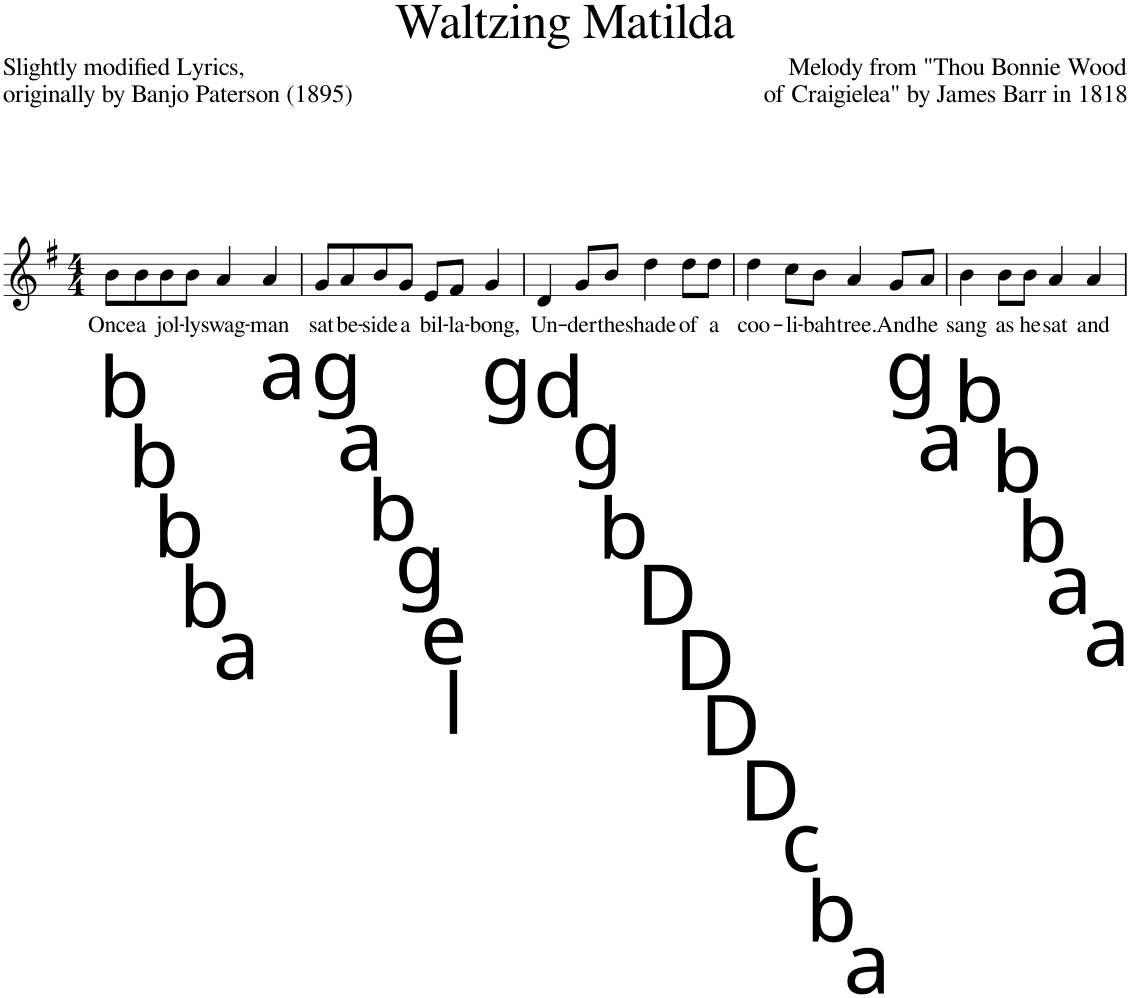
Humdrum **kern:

**kern	**text
*part1	*part1
*staff1	*staff1
*I"Piano	*
*I'Pno.	*
*clefG2	*
*k[f#]	*
*M4/4	*
=1	=1
!LO:TX:b:t=b	!
!	!LO:LY:b
8b\L	Once
!LO:TX:b:t=b	!
!	!LO:LY:b
8b\	a
!LO:TX:b:t=b	!
!	!LO:LY:b
8b\	jol-
!LO:TX:b:t=b	!
!	!LO:LY:b
8b\J	-ly
!LO:TX:b:t=a	!
!	!LO:LY:b
4a/	swag-
!LO:TX:b:t=a	!
!	!LO:LY:b
4a/	-man
=2	=2
!LO:TX:b:t=g	!
!	!LO:LY:b
8g/L	sat
!LO:TX:b:t=a	!
!	!LO:LY:b
8a/	be-
!LO:TX:b:t=b	!
!	!LO:LY:b
8b/	-side
!LO:TX:b:t=g	!
!	!LO:LY:b
8g/J	a
!LO:TX:b:t=e	!
!	!LO:LY:b
8e/L	bil-
!LO:TX:b:t=l	!
!	!LO:LY:b
8f#/J	-la-
!LO:TX:b:t=g	!
!	!LO:LY:b
4g/	-bong,
=3	=3
!LO:TX:b:t=d	!
!	!LO:LY:b
4d/	Un-
!LO:TX:b:t=g	!
!	!LO:LY:b
8g/L	-der
!LO:TX:b:t=b	!
!	!LO:LY:b
8b/J	the
!LO:TX:b:t=D	!
!	!LO:LY:b
4dd\	shade
!LO:TX:b:t=D	!
!	!LO:LY:b
8dd\L	of
!LO:TX:b:t=D	!
!	!LO:LY:b
8dd\J	a
=4	=4
!LO:TX:b:t=D	!
!	!LO:LY:b
4dd\	coo-
!LO:TX:b:t=c	!
!	!LO:LY:b
8cc\L	-li-
!LO:TX:b:t=b	!
!	!LO:LY:b
8b\J	-bah
!LO:TX:b:t=a	!
!	!LO:LY:b
4a/	tree.
!LO:TX:b:t=g	!
!	!LO:LY:b
8g/L	And
!LO:TX:b:t=a	!
!	!LO:LY:b
8a/J	he
=5	=5
!LO:TX:b:t=b	!
!	!LO:LY:b
4b\	sang
!LO:TX:b:t=b	!
!	!LO:LY:b
8b\L	as
!LO:TX:b:t=b	!
!	!LO:LY:b
8b\J	he
!LO:TX:b:t=a	!
!	!LO:LY:b
4a/	sat
!LO:TX:b:t=a	!
!	!LO:LY:b
4a/	and
=	=
*-	*-
